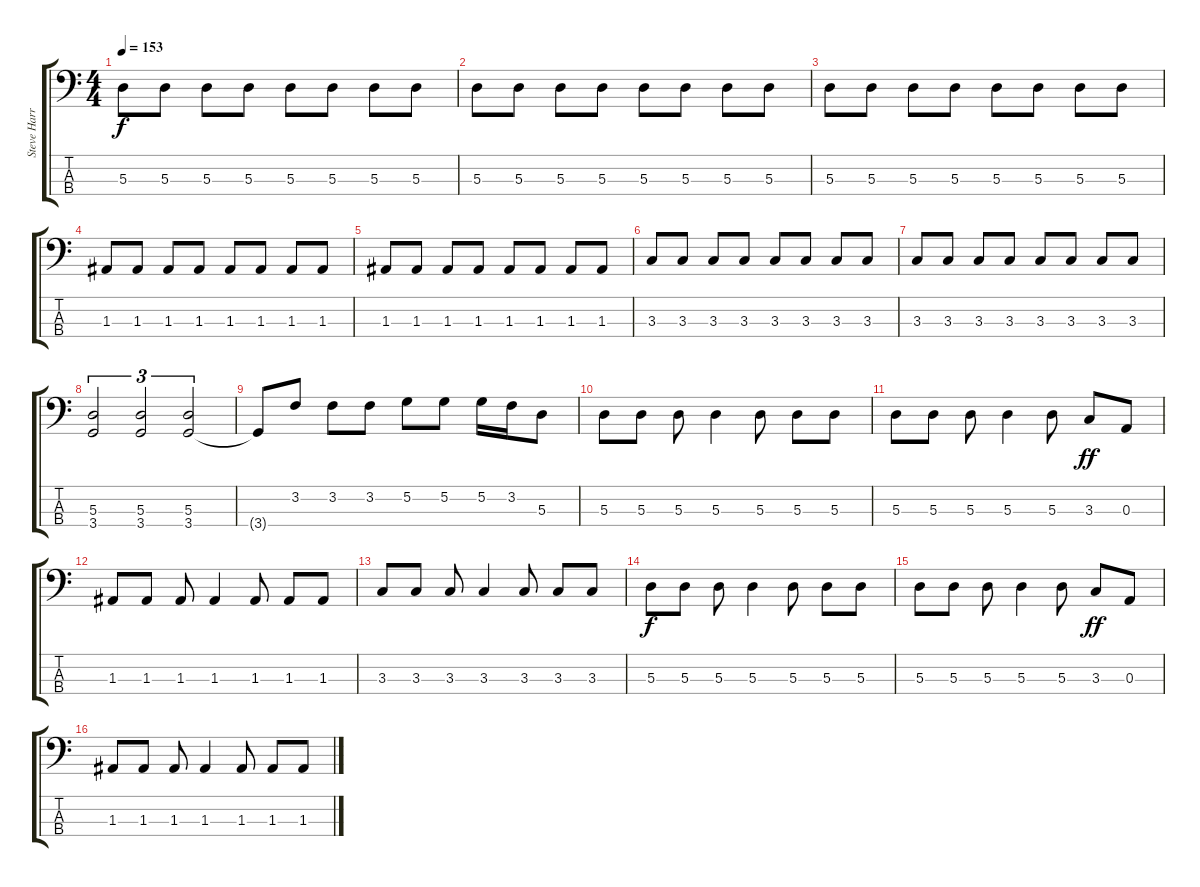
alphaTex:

\track ("Steve Harris" "Steve Harr") {instrument electricbassfinger}
\staff {score tabs}
\tuning (G2 D2 A1 E1) {hide}
\ts (4 4)
\tempo 153
\clef f4
\ks c
5.3.8{dy f} 5.3.8 5.3.8 5.3.8 5.3.8 5.3.8 5.3.8 5.3.8 |
5.3.8 5.3.8 5.3.8 5.3.8 5.3.8 5.3.8 5.3.8 5.3.8 |
5.3.8 5.3.8 5.3.8 5.3.8 5.3.8 5.3.8 5.3.8 5.3.8 |
1.3.8 1.3.8 1.3.8 1.3.8 1.3.8 1.3.8 1.3.8 1.3.8 |
1.3.8 1.3.8 1.3.8 1.3.8 1.3.8 1.3.8 1.3.8 1.3.8 |
3.3.8 3.3.8 3.3.8 3.3.8 3.3.8 3.3.8 3.3.8 3.3.8 |
3.3.8 3.3.8 3.3.8 3.3.8 3.3.8 3.3.8 3.3.8 3.3.8 |
(5.3 3.4).2{tu (3 2)} (5.3 3.4).2{tu (3 2)} (5.3 3.4).2{tu (3 2)} |
3.4{t}.8 3.2.8 3.2.8 3.2.8 5.2.8 5.2.8 5.2.16 3.2.16 5.3.8 |
5.3.8 5.3.8 5.3.8 5.3.4 5.3.8 5.3.8 5.3.8 |
5.3.8 5.3.8 5.3.8 5.3.4 5.3.8 3.3.8{dy ff} 0.3.8 |
1.3.8 1.3.8 1.3.8 1.3.4 1.3.8 1.3.8 1.3.8 |
3.3.8 3.3.8 3.3.8 3.3.4 3.3.8 3.3.8 3.3.8 |
5.3.8{dy f} 5.3.8 5.3.8 5.3.4 5.3.8 5.3.8 5.3.8 |
5.3.8 5.3.8 5.3.8 5.3.4 5.3.8 3.3.8{dy ff} 0.3.8 |
1.3.8 1.3.8 1.3.8 1.3.4 1.3.8 1.3.8 1.3.8
